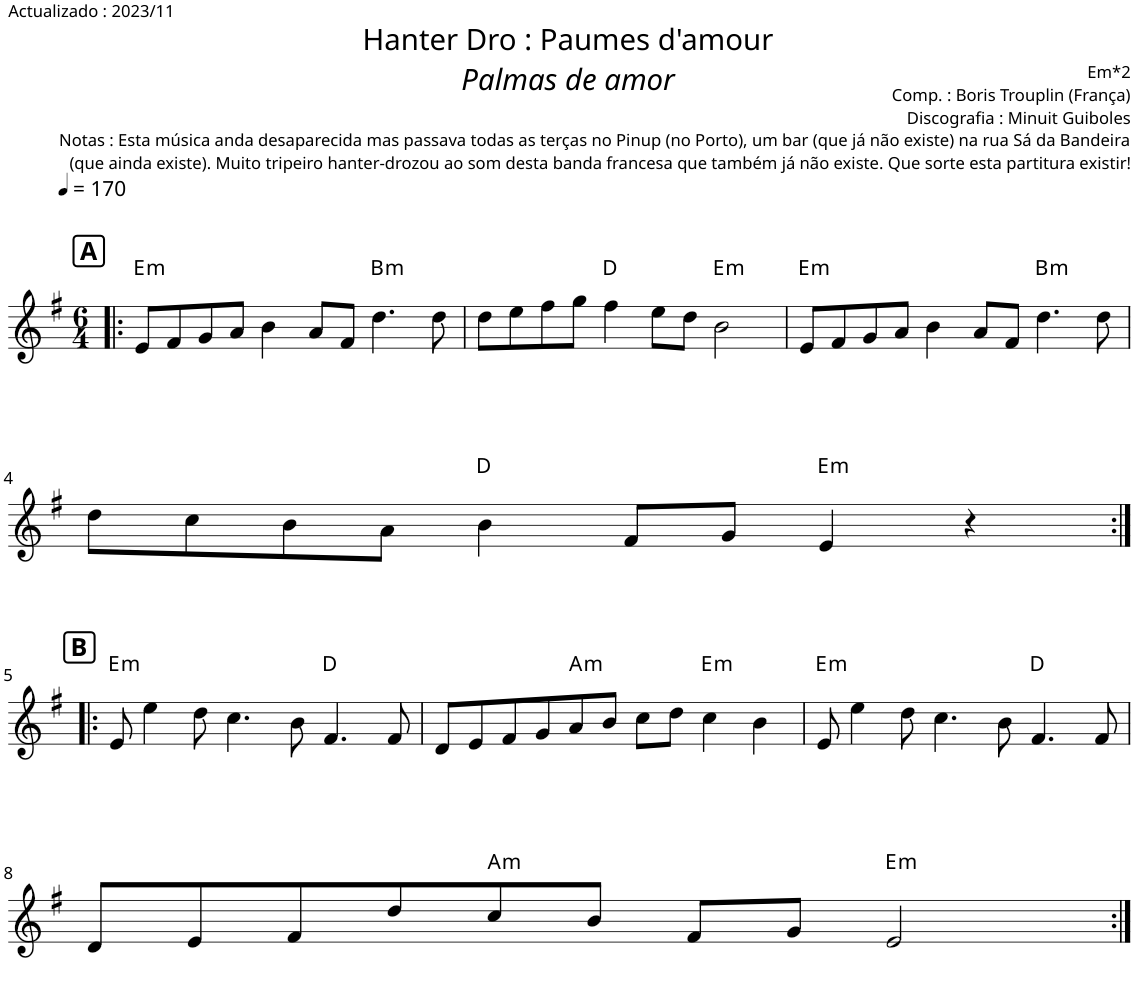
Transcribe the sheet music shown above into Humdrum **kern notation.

**kern	**harte
*part1	*part1
*staff1	*
*I"Piano	*
*I'Pno.	*
*clefG2	*
*k[f#]	*
*M6/4	*
*MM170	*
!!LO:REH:place=s1:a:B:cj:fs=12:t=A
=1!|:	=1!|:
!	!LO:H:kt=m
8e/L	E:min
8f#/	.
8g/	.
8a/J	.
4b\	.
8a/L	.
8f#/J	.
!	!LO:H:kt=m
4.dd\	B:min
8dd\	.
=2	=2
8dd\L	.
8ee\	.
8ff#\	.
8gg\J	.
4ff#\	D:maj
8ee\L	.
8dd\J	.
!	!LO:H:kt=m
2b\	E:min
=3	=3
!	!LO:H:kt=m
8e/L	E:min
8f#/	.
8g/	.
8a/J	.
4b\	.
8a/L	.
8f#/J	.
!	!LO:H:kt=m
4.dd\	B:min
8dd\	.
!!LO:LB:g=z
=4	=4
8dd\L	.
8cc\	.
8b\	.
8a\J	.
4b\	D:maj
8f#/L	.
8g/J	.
!	!LO:H:kt=m
4e/	E:min
4r	.
!!LO:LB:g=z
!!LO:REH:place=s1:a:B:cj:fs=12:t=B
=5:|!|:	=5:|!|:
!	!LO:H:kt=m
8e/	E:min
4ee\	.
8dd\	.
4.cc\	.
8b\	.
4.f#/	D:maj
8f#/	.
=6	=6
8d/L	.
8e/	.
8f#/	.
8g/	.
!	!LO:H:kt=m
8a/	A:min
8b/J	.
8cc\L	.
8dd\J	.
!	!LO:H:kt=m
4cc\	E:min
4b\	.
=7	=7
!	!LO:H:kt=m
8e/	E:min
4ee\	.
8dd\	.
4.cc\	.
8b\	.
4.f#/	D:maj
8f#/	.
!!LO:LB:g=z
=8	=8
8d/L	.
8e/	.
8f#/	.
8dd/	.
!	!LO:H:kt=m
8cc/	A:min
8b/J	.
8f#/L	.
8g/J	.
!	!LO:H:kt=m
2e/	E:min
=:|!	=:|!
*-	*-
